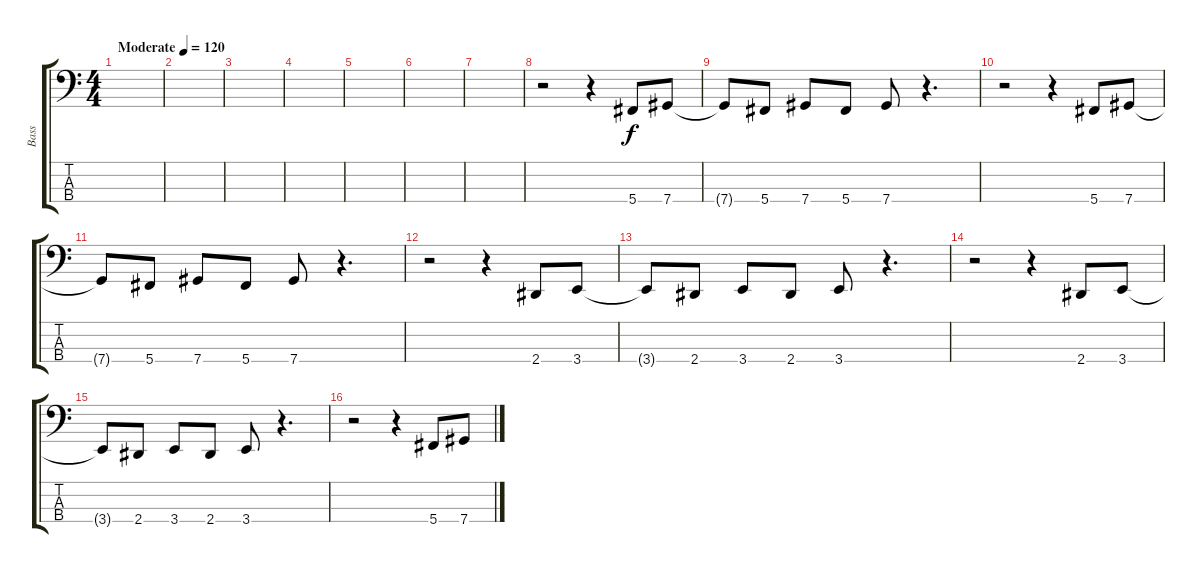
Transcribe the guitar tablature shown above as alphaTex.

\track ("Bass" "Bass") {instrument electricbassfinger}
\staff {score tabs}
\tuning (Gb2 Db2 Ab1 Db1) {hide}
\ts (4 4)
\tempo (120 "Moderate")
\tempo 210
\tempo (120 "Moderate")
\clef f4
\ks c
|
|
|
|
|
|
|
r.2 r.4 5.4.8 7.4.8 |
7.4{t}.8 5.4.8 7.4.8 5.4.8 7.4.8 r.4{d} |
r.2 r.4 5.4.8 7.4.8 |
7.4{t}.8 5.4.8 7.4.8 5.4.8 7.4.8 r.4{d} |
r.2 r.4 2.4.8 3.4.8 |
3.4{t}.8 2.4.8 3.4.8 2.4.8 3.4.8 r.4{d} |
r.2 r.4 2.4.8 3.4.8 |
3.4{t}.8 2.4.8 3.4.8 2.4.8 3.4.8 r.4{d} |
r.2 r.4 5.4.8 7.4.8
